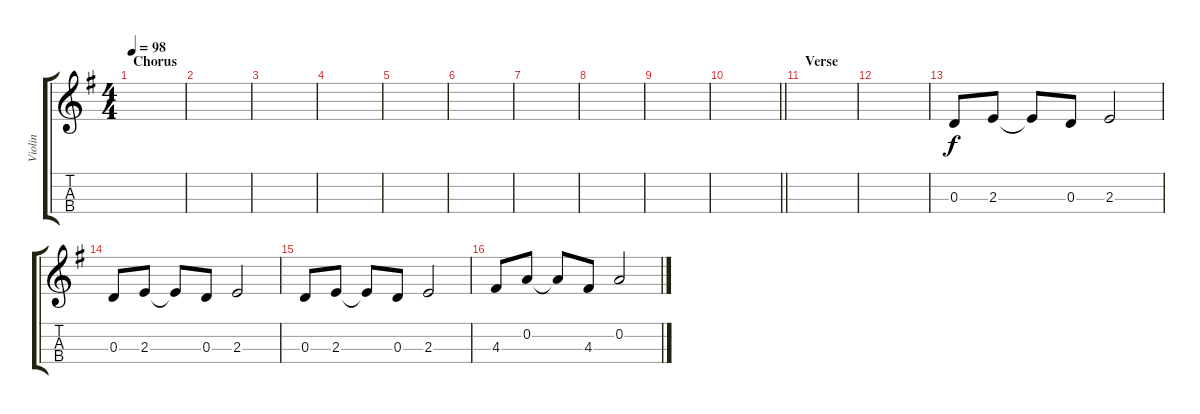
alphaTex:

\track ("Violin" "Violin") {instrument violin}
\staff {score tabs}
\tuning (E5 A4 D4 G3) {hide}
\ts (4 4)
\section ("" "Chorus")
\tempo 98
\clef g2
\ks g
|
|
|
|
|
|
|
|
|
\barLineRight lightlight
|
\section ("" "Verse")
|
|
0.3.8 2.3.8 2.3{t}.8 0.3.8 2.3.2 |
0.3.8 2.3.8 2.3{t}.8 0.3.8 2.3.2 |
0.3.8 2.3.8 2.3{t}.8 0.3.8 2.3.2 |
4.3.8 0.2.8 0.2{t}.8 4.3.8 0.2.2
